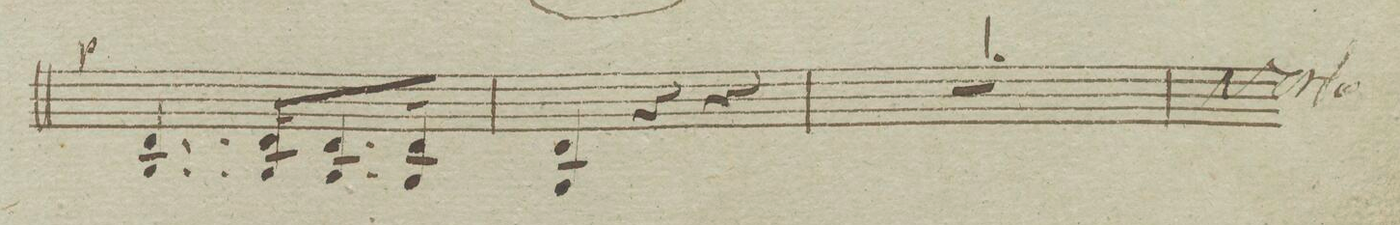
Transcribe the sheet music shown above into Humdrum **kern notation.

**kern	**dynam
*I"Violino. 2do	*
*clefG2	*
*k[b-e-a-]	*
*M3/4	*
4..B-/ 4..d/	p
16B-/KL 16d/	.
8.B-/ 8.d/	.
16B-/Jk 16d/	.
=4	=4
4B-/ 4d/	.
4r	.
4r	.
=5	=5
2.r	.
=6	=6
*-	*-
